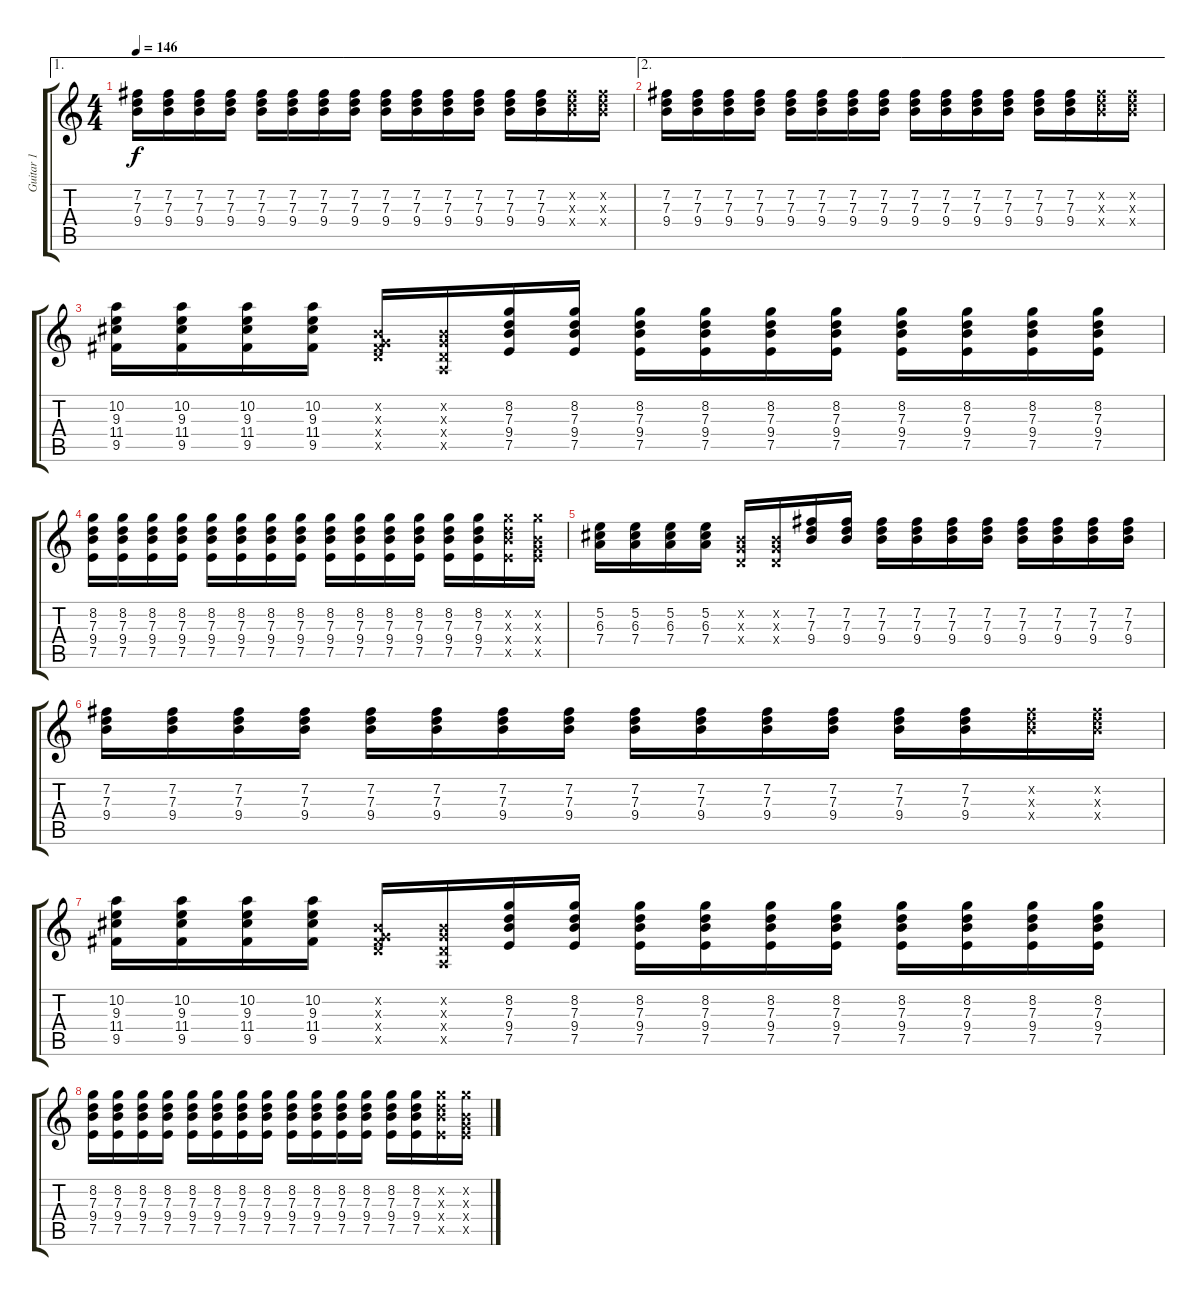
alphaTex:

\track ("Guitar 1" "Guitar 1") {instrument electricguitarjazz}
\staff {score tabs}
\tuning (E4 B3 G3 D3 A2 E2) {hide}
\ae 1
\ts (4 4)
\tempo 146
\clef g2
\ks c
(7.2 7.3 9.4).16{dy f} (7.2 7.3 9.4).16 (7.2 7.3 9.4).16 (7.2 7.3 9.4).16 (7.2 7.3 9.4).16 (7.2 7.3 9.4).16 (7.2 7.3 9.4).16 (7.2 7.3 9.4).16 (7.2 7.3 9.4).16 (7.2 7.3 9.4).16 (7.2 7.3 9.4).16 (7.2 7.3 9.4).16 (7.2 7.3 9.4).16 (7.2 7.3 9.4).16 (7.2{x} 7.3{x} 9.4{x}).16 (7.2{x} 7.3{x} 9.4{x}).16 |
\ae 2
(7.2 7.3 9.4).16 (7.2 7.3 9.4).16 (7.2 7.3 9.4).16 (7.2 7.3 9.4).16 (7.2 7.3 9.4).16 (7.2 7.3 9.4).16 (7.2 7.3 9.4).16 (7.2 7.3 9.4).16 (7.2 7.3 9.4).16 (7.2 7.3 9.4).16 (7.2 7.3 9.4).16 (7.2 7.3 9.4).16 (7.2 7.3 9.4).16 (7.2 7.3 9.4).16 (7.2{x} 7.3{x} 9.4{x}).16 (7.2{x} 7.3{x} 9.4{x}).16 |
(10.2 9.3 11.4 9.5).16 (10.2 9.3 11.4 9.5).16 (10.2 9.3 11.4 9.5).16 (10.2 9.3 11.4 9.5).16 (0.2{x} 0.3{x} 0.4{x} 9.5{x}).16 (0.2{x} 0.3{x} 0.4{x} 0.5{x}).16 (8.2 7.3 9.4 7.5).16 (8.2 7.3 9.4 7.5).16 (8.2 7.3 9.4 7.5).16 (8.2 7.3 9.4 7.5).16 (8.2 7.3 9.4 7.5).16 (8.2 7.3 9.4 7.5).16 (8.2 7.3 9.4 7.5).16 (8.2 7.3 9.4 7.5).16 (8.2 7.3 9.4 7.5).16 (8.2 7.3 9.4 7.5).16 |
(8.2 7.3 9.4 7.5).16 (8.2 7.3 9.4 7.5).16 (8.2 7.3 9.4 7.5).16 (8.2 7.3 9.4 7.5).16 (8.2 7.3 9.4 7.5).16 (8.2 7.3 9.4 7.5).16 (8.2 7.3 9.4 7.5).16 (8.2 7.3 9.4 7.5).16 (8.2 7.3 9.4 7.5).16 (8.2 7.3 9.4 7.5).16 (8.2 7.3 9.4 7.5).16 (8.2 7.3 9.4 7.5).16 (8.2 7.3 9.4 7.5).16 (8.2 7.3 9.4 7.5).16 (8.2{x} 7.3{x} 9.4{x} 7.5{x}).16 (8.2{x} 0.3{x} 9.4{x} 7.5{x}).16 |
(5.2 6.3 7.4).16 (5.2 6.3 7.4).16 (5.2 6.3 7.4).16 (5.2 6.3 7.4).16 (0.2{x} 0.3{x} 0.4{x}).16 (0.2{x} 0.3{x} 0.4{x}).16 (7.2 7.3 9.4).16 (7.2 7.3 9.4).16 (7.2 7.3 9.4).16 (7.2 7.3 9.4).16 (7.2 7.3 9.4).16 (7.2 7.3 9.4).16 (7.2 7.3 9.4).16 (7.2 7.3 9.4).16 (7.2 7.3 9.4).16 (7.2 7.3 9.4).16 |
(7.2 7.3 9.4).16 (7.2 7.3 9.4).16 (7.2 7.3 9.4).16 (7.2 7.3 9.4).16 (7.2 7.3 9.4).16 (7.2 7.3 9.4).16 (7.2 7.3 9.4).16 (7.2 7.3 9.4).16 (7.2 7.3 9.4).16 (7.2 7.3 9.4).16 (7.2 7.3 9.4).16 (7.2 7.3 9.4).16 (7.2 7.3 9.4).16 (7.2 7.3 9.4).16 (7.2{x} 7.3{x} 9.4{x}).16 (7.2{x} 7.3{x} 9.4{x}).16 |
(10.2 9.3 11.4 9.5).16 (10.2 9.3 11.4 9.5).16 (10.2 9.3 11.4 9.5).16 (10.2 9.3 11.4 9.5).16 (0.2{x} 0.3{x} 0.4{x} 9.5{x}).16 (0.2{x} 0.3{x} 0.4{x} 0.5{x}).16 (8.2 7.3 9.4 7.5).16 (8.2 7.3 9.4 7.5).16 (8.2 7.3 9.4 7.5).16 (8.2 7.3 9.4 7.5).16 (8.2 7.3 9.4 7.5).16 (8.2 7.3 9.4 7.5).16 (8.2 7.3 9.4 7.5).16 (8.2 7.3 9.4 7.5).16 (8.2 7.3 9.4 7.5).16 (8.2 7.3 9.4 7.5).16 |
(8.2 7.3 9.4 7.5).16 (8.2 7.3 9.4 7.5).16 (8.2 7.3 9.4 7.5).16 (8.2 7.3 9.4 7.5).16 (8.2 7.3 9.4 7.5).16 (8.2 7.3 9.4 7.5).16 (8.2 7.3 9.4 7.5).16 (8.2 7.3 9.4 7.5).16 (8.2 7.3 9.4 7.5).16 (8.2 7.3 9.4 7.5).16 (8.2 7.3 9.4 7.5).16 (8.2 7.3 9.4 7.5).16 (8.2 7.3 9.4 7.5).16 (8.2 7.3 9.4 7.5).16 (8.2{x} 7.3{x} 9.4{x} 7.5{x}).16 (8.2{x} 0.3{x} 9.4{x} 7.5{x}).16
